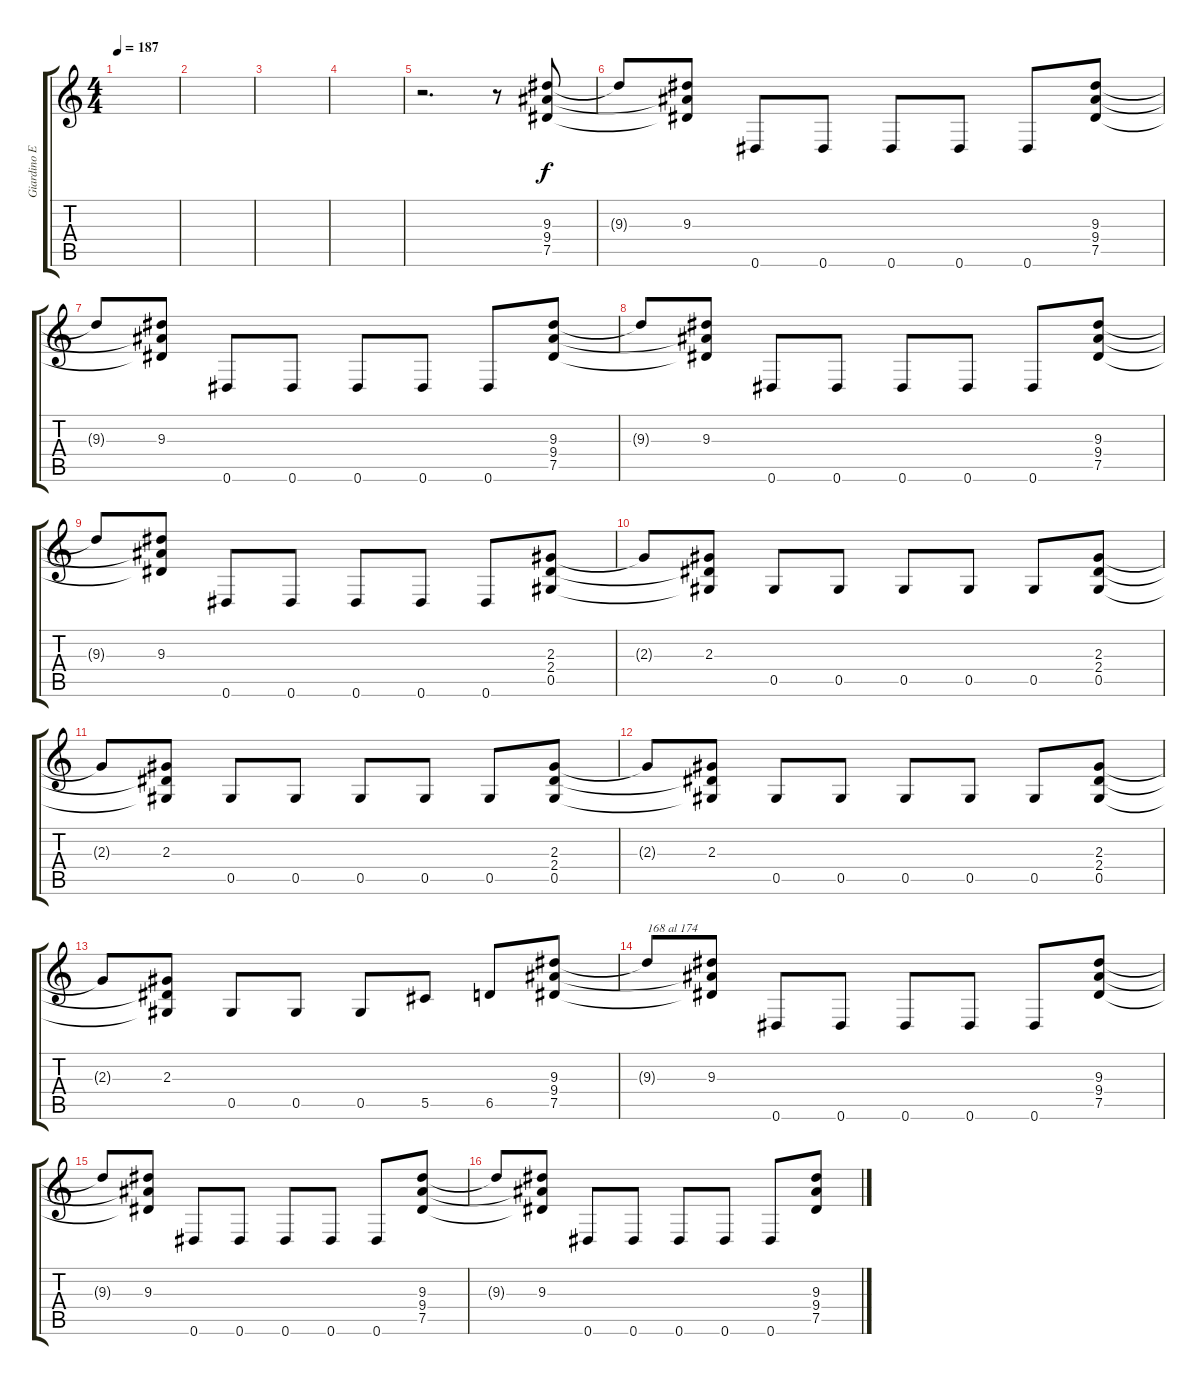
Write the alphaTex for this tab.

\track ("Giardino Eb" "Giardino E") {instrument distortionguitar}
\staff {score tabs}
\tuning (Eb4 Bb3 Gb3 Db3 Ab2 Eb2) {hide}
\ts (4 4)
\tempo 187
\clef g2
\ks c
|
|
|
|
r.2{d} r.8 (9.3 9.4 7.5).8 |
9.3{t}.8 (9.3 9.4{t} 7.5{t}).8 0.6.8 0.6.8 0.6.8 0.6.8 0.6.8 (9.3 9.4 7.5).8 |
9.3{t}.8 (9.3 9.4{t} 7.5{t}).8 0.6.8 0.6.8 0.6.8 0.6.8 0.6.8 (9.3 9.4 7.5).8 |
9.3{t}.8 (9.3 9.4{t} 7.5{t}).8 0.6.8 0.6.8 0.6.8 0.6.8 0.6.8 (9.3 9.4 7.5).8 |
9.3{t}.8 (9.3 9.4{t} 7.5{t}).8 0.6.8 0.6.8 0.6.8 0.6.8 0.6.8 (2.3 2.4 0.5).8 |
2.3{t}.8 (2.3 2.4{t} 0.5{t}).8 0.5.8 0.5.8 0.5.8 0.5.8 0.5.8 (2.3 2.4 0.5).8 |
2.3{t}.8 (2.3 2.4{t} 0.5{t}).8 0.5.8 0.5.8 0.5.8 0.5.8 0.5.8 (2.3 2.4 0.5).8 |
2.3{t}.8 (2.3 2.4{t} 0.5{t}).8 0.5.8 0.5.8 0.5.8 0.5.8 0.5.8 (2.3 2.4 0.5).8 |
2.3{t}.8 (2.3 2.4{t} 0.5{t}).8 0.5.8 0.5.8 0.5.8 5.5.8 6.5.8 (9.3 9.4 7.5).8 |
9.3{t}.8{txt "168 al 174"} (9.3 9.4{t} 7.5{t}).8 0.6.8 0.6.8 0.6.8 0.6.8 0.6.8 (9.3 9.4 7.5).8 |
9.3{t}.8 (9.3 9.4{t} 7.5{t}).8 0.6.8 0.6.8 0.6.8 0.6.8 0.6.8 (9.3 9.4 7.5).8 |
9.3{t}.8 (9.3 9.4{t} 7.5{t}).8 0.6.8 0.6.8 0.6.8 0.6.8 0.6.8 (9.3 9.4 7.5).8
